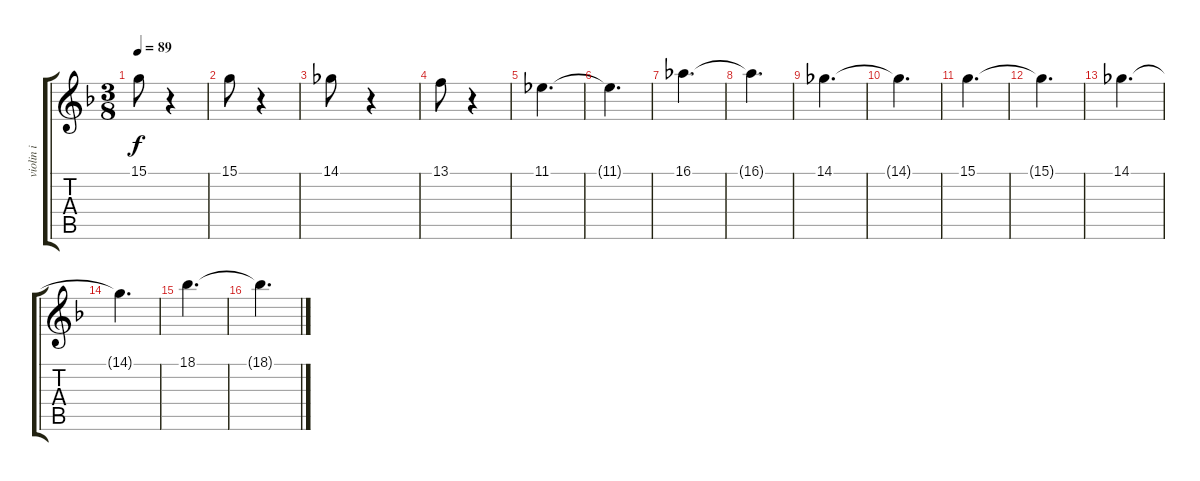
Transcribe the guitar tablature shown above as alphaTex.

\track ("violin i" "violin i") {instrument stringensemble1}
\staff {score tabs}
\tuning (E4 B3 G3 D3 A2 E2) {hide}
\ts (3 8)
\tempo 89
\clef g2
\ks dminor
15.1.8{dy f} r.4 |
15.1.8 r.4 |
14.1.8 r.4 |
13.1.8 r.4 |
11.1.4{d} |
11.1{t}.4{d} |
16.1.4{d} |
16.1{t}.4{d} |
14.1.4{d} |
14.1{t}.4{d} |
15.1.4{d} |
15.1{t}.4{d} |
14.1.4{d} |
14.1{t}.4{d} |
18.1.4{d} |
18.1{t}.4{d}
